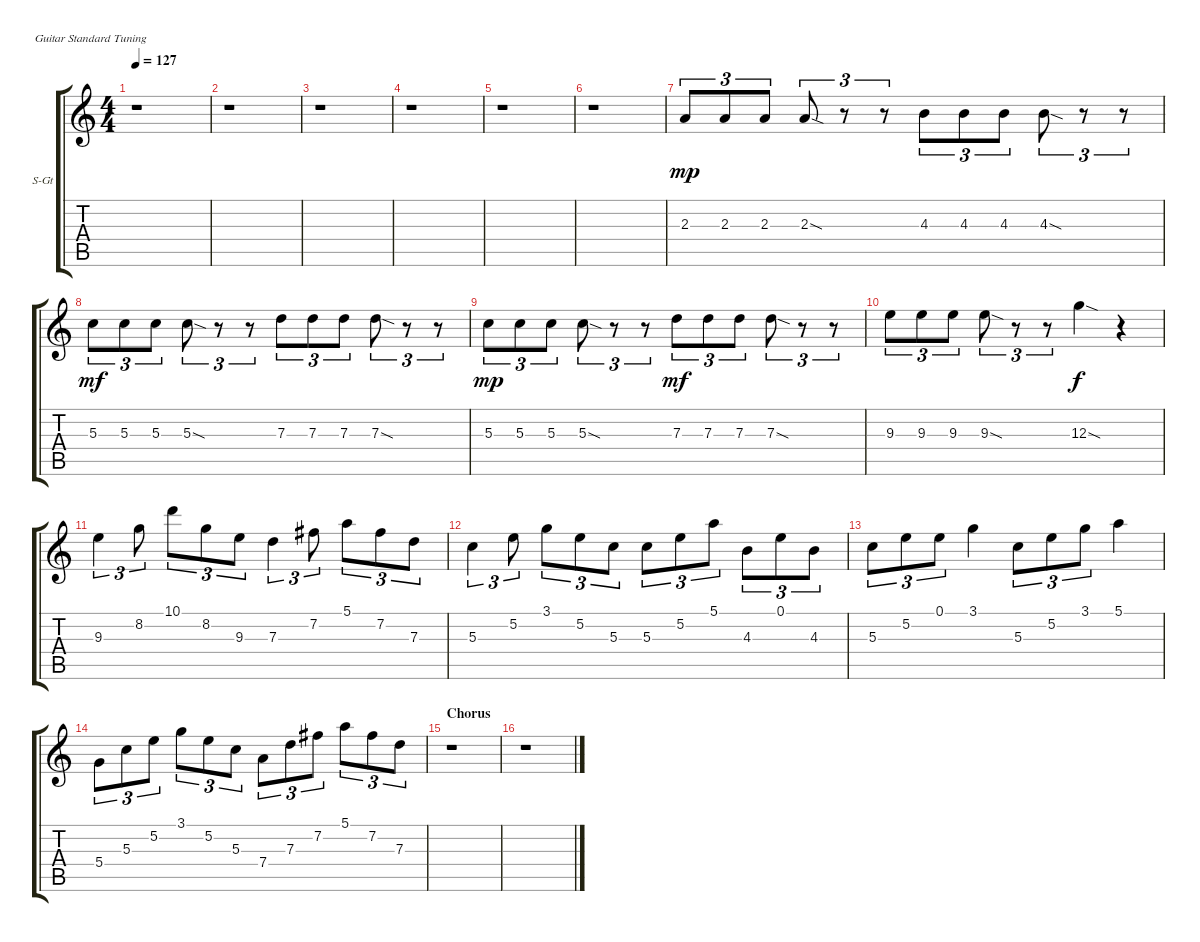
\bracketExtendMode groupsimilarinstruments
\firstSystemTrackNameOrientation horizontal
\otherSystemsTrackNameOrientation horizontal
\track ("Bittencourt - Acoustic/ Lead Guitar" "S-Gt") {instrument acousticguitarsteel}
\staff {score tabs}
\tuning (E4 B3 G3 D3 A2 E2)
\ts (4 4)
\tempo 127
\clef g2
\ks c
r.1{dy f} |
r.1 |
r.1 |
r.1 |
r.1 |
r.1 |
2.3.8{tu (3 2) dy mp} 2.3.8{tu (3 2)} 2.3.8{tu (3 2)} 2.3{sod}.8{tu (3 2)} r.8{tu (3 2)} r.8{tu (3 2)} 4.3.8{tu (3 2)} 4.3.8{tu (3 2)} 4.3.8{tu (3 2)} 4.3{sod}.8{tu (3 2)} r.8{tu (3 2)} r.8{tu (3 2)} |
5.3.8{tu (3 2) dy mf} 5.3.8{tu (3 2)} 5.3.8{tu (3 2)} 5.3{sod}.8{tu (3 2)} r.8{tu (3 2)} r.8{tu (3 2)} 7.3.8{tu (3 2)} 7.3.8{tu (3 2)} 7.3.8{tu (3 2)} 7.3{sod}.8{tu (3 2)} r.8{tu (3 2)} r.8{tu (3 2)} |
5.3.8{tu (3 2) dy mp} 5.3.8{tu (3 2)} 5.3.8{tu (3 2)} 5.3{sod}.8{tu (3 2)} r.8{tu (3 2)} r.8{tu (3 2)} 7.3.8{tu (3 2) dy mf} 7.3.8{tu (3 2)} 7.3.8{tu (3 2)} 7.3{sod}.8{tu (3 2)} r.8{tu (3 2)} r.8{tu (3 2)} |
9.3.8{tu (3 2)} 9.3.8{tu (3 2)} 9.3.8{tu (3 2)} 9.3{sod}.8{tu (3 2)} r.8{tu (3 2)} r.8{tu (3 2)} 12.3{sod}.4{dy f} r.4 |
9.3.4{tu (3 2)} 8.2.8{tu (3 2)} 10.1.8{tu (3 2)} 8.2.8{tu (3 2)} 9.3.8{tu (3 2)} 7.3.4{tu (3 2)} 7.2.8{tu (3 2)} 5.1.8{tu (3 2)} 7.2.8{tu (3 2)} 7.3.8{tu (3 2)} |
5.3.4{tu (3 2)} 5.2.8{tu (3 2)} 3.1.8{tu (3 2)} 5.2.8{tu (3 2)} 5.3.8{tu (3 2)} 5.3.8{tu (3 2)} 5.2.8{tu (3 2)} 5.1.8{tu (3 2)} 4.3.8{tu (3 2)} 0.1.8{tu (3 2)} 4.3.8{tu (3 2)} |
5.3.8{tu (3 2)} 5.2.8{tu (3 2)} 0.1.8{tu (3 2)} 3.1.4 5.3.8{tu (3 2)} 5.2.8{tu (3 2)} 3.1.8{tu (3 2)} 5.1.4 |
5.4.8{tu (3 2)} 5.3.8{tu (3 2)} 5.2.8{tu (3 2)} 3.1.8{tu (3 2)} 5.2.8{tu (3 2)} 5.3.8{tu (3 2)} 7.4.8{tu (3 2)} 7.3.8{tu (3 2)} 7.2.8{tu (3 2)} 5.1.8{tu (3 2)} 7.2.8{tu (3 2)} 7.3.8{tu (3 2)} |
\section ("" "Chorus")
r.1 |
r.1
